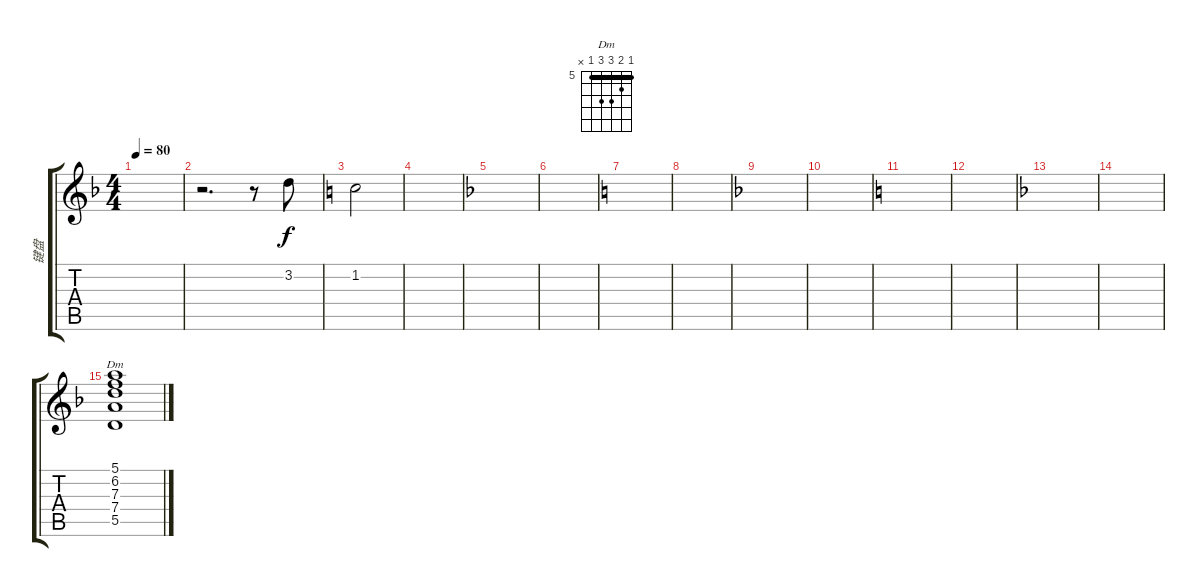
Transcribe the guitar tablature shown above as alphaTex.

\track ("键盘" "键盘") {instrument banjo}
\staff {score tabs}
\tuning (E4 B3 G3 D3 A2 E2) {hide}
\displaytranspose 12
\chord ("Dm" 5 6 7 7 5 x) {firstfret 5 barre 5}
\ts (4 4)
\tempo 80
\clef g2
\ks f
|
r.2{d} r.8 3.2.8 |
\ks c
1.2.2 |
|
\ks f
|
|
\ks c
|
|
\ks f
|
|
\ks c
|
|
\ks f
|
|
(5.1 6.2 7.3 7.4 5.5).1{ch "Dm"}
